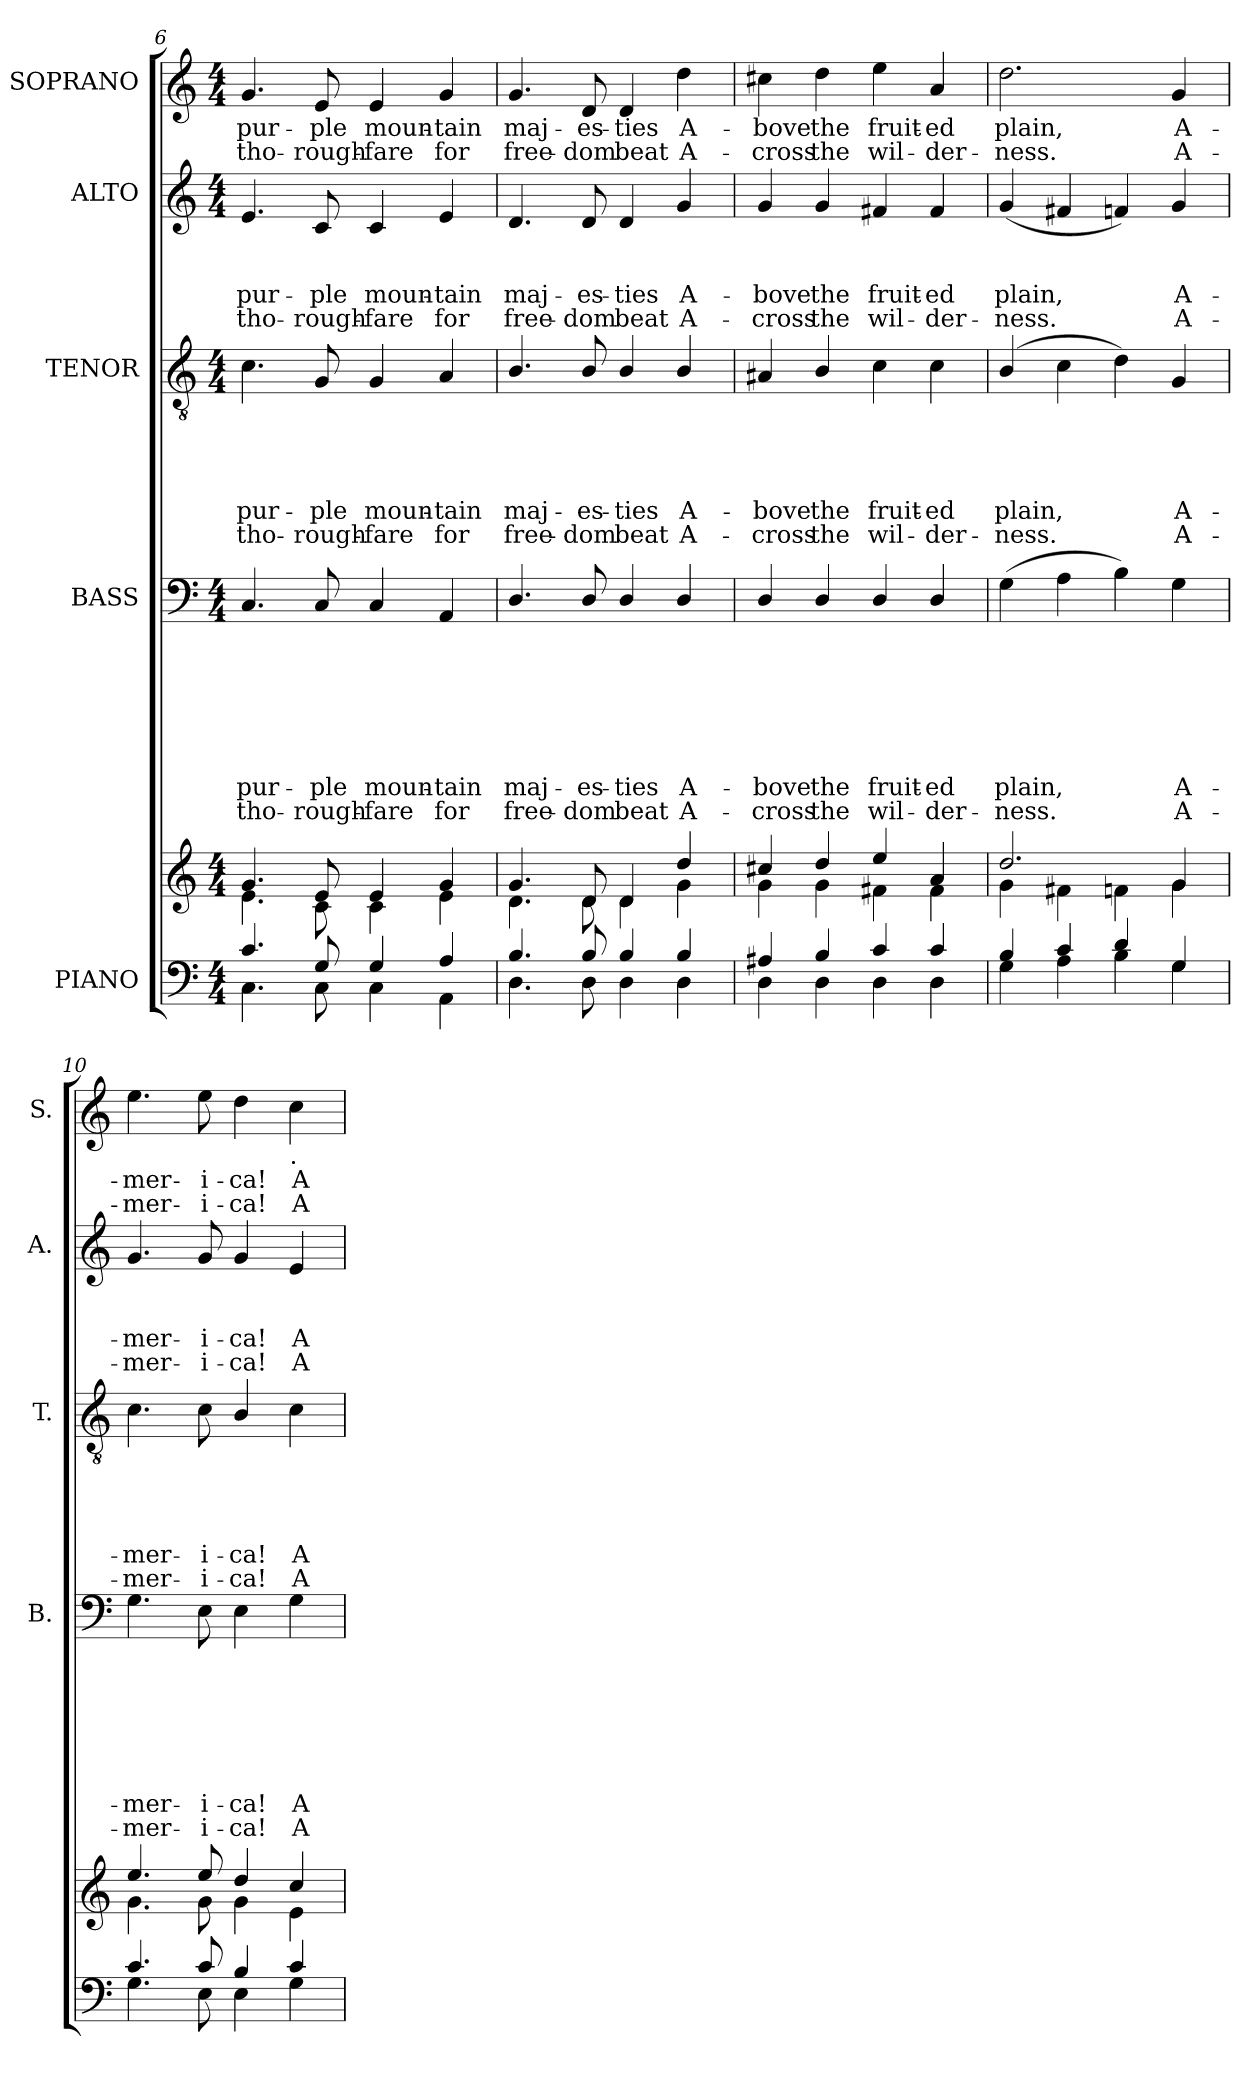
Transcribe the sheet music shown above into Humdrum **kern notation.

**kern	**kern	**kern	**text	**text	**text	**text	**text	**text	**text	**text	**kern	**text	**text	**text	**text	**text	**text	**kern	**text	**text	**text	**text	**kern	**text	**text
*part5	*part5	*part4	*part4	*part4	*part4	*part4	*part4	*part4	*part4	*part4	*part3	*part3	*part3	*part3	*part3	*part3	*part3	*part2	*part2	*part2	*part2	*part2	*part1	*part1	*part1
*staff6	*staff5	*staff4	*staff4	*staff4	*staff4	*staff4	*staff4	*staff4	*staff4	*staff4	*staff3	*staff3	*staff3	*staff3	*staff3	*staff3	*staff3	*staff2	*staff2	*staff2	*staff2	*staff2	*staff1	*staff1	*staff1
*I"PIANO	*	*I"BASS	*	*	*	*	*	*	*	*	*I"TENOR	*	*	*	*	*	*	*I"ALTO	*	*	*	*	*I"SOPRANO	*	*
*	*	*I'B.	*	*	*	*	*	*	*	*	*I'T.	*	*	*	*	*	*	*I'A.	*	*	*	*	*I'S.	*	*
*clefF4	*clefG2	*clefF4	*	*	*	*	*	*	*	*	*clefGv2	*	*	*	*	*	*	*clefG2	*	*	*	*	*clefG2	*	*
*k[]	*k[]	*k[]	*	*	*	*	*	*	*	*	*k[]	*	*	*	*	*	*	*k[]	*	*	*	*	*k[]	*	*
*C:	*C:	*C:	*	*	*	*	*	*	*	*	*C:	*	*	*	*	*	*	*C:	*	*	*	*	*C:	*	*
*M4/4	*M4/4	*M4/4	*	*	*	*	*	*	*	*	*M4/4	*	*	*	*	*	*	*M4/4	*	*	*	*	*M4/4	*	*
=6	=6	=6	=6	=6	=6	=6	=6	=6	=6	=6	=6	=6	=6	=6	=6	=6	=6	=6	=6	=6	=6	=6	=6	=6	=6
*^	*^	*	*	*	*	*	*	*	*	*	*	*	*	*	*	*	*	*	*	*	*	*	*	*	*
!	!	!	!	!	!	!	!	!	!	!	!LO:LY:b	!LO:LY:b	!	!	!	!	!	!LO:LY:b	!LO:LY:b	!	!	!	!LO:LY:b	!LO:LY:b	!	!LO:LY:b	!LO:LY:b
4.c/	4.C\	4.g/	4.e\	4.C/	.	.	.	.	.	.	pur-	tho-	4.c\	.	.	.	.	pur-	tho-	4.e/	.	.	pur-	tho-	4.g/	pur-	tho-
!	!	!	!	!	!	!	!	!	!	!	!LO:LY:b	!LO:LY:b	!	!	!	!	!	!LO:LY:b	!LO:LY:b	!	!	!	!LO:LY:b	!LO:LY:b	!	!LO:LY:b	!LO:LY:b
8G/	8C\	8e/	8c\	8C/	.	.	.	.	.	.	-ple	-rough-	8G/	.	.	.	.	-ple	-rough-	8c/	.	.	-ple	-rough-	8e/	-ple	-rough-
!	!	!	!	!	!	!	!	!	!	!	!LO:LY:b	!LO:LY:b	!	!	!	!	!	!LO:LY:b	!LO:LY:b	!	!	!	!LO:LY:b	!LO:LY:b	!	!LO:LY:b	!LO:LY:b
4G/	4C\	4e/	4c\	4C/	.	.	.	.	.	.	moun-	-fare	4G/	.	.	.	.	moun-	-fare	4c/	.	.	moun-	-fare	4e/	moun-	-fare
!	!	!	!	!	!	!	!	!	!	!	!LO:LY:b	!LO:LY:b	!	!	!	!	!	!LO:LY:b	!LO:LY:b	!	!	!	!LO:LY:b	!LO:LY:b	!	!LO:LY:b	!LO:LY:b
4A/	4AA\	4g/	4e\	4AA/	.	.	.	.	.	.	-tain	for	4A/	.	.	.	.	-tain	for	4e/	.	.	-tain	for	4g/	-tain	for
!!LO:PB:g=z
=7	=7	=7	=7	=7	=7	=7	=7	=7	=7	=7	=7	=7	=7	=7	=7	=7	=7	=7	=7	=7	=7	=7	=7	=7	=7	=7	=7
!	!	!	!	!	!	!	!	!	!	!	!LO:LY:b	!LO:LY:b	!	!	!	!	!	!LO:LY:b	!LO:LY:b	!	!	!	!LO:LY:b	!LO:LY:b	!	!LO:LY:b	!LO:LY:b
4.B/	4.D\	4.g/	4.d\	4.D/	.	.	.	.	.	.	maj-	free-	4.B/	.	.	.	.	maj-	free-	4.d/	.	.	maj-	free-	4.g/	maj-	free-
!	!	!	!	!	!	!	!	!	!	!	!LO:LY:b	!LO:LY:b	!	!	!	!	!	!LO:LY:b	!LO:LY:b	!	!	!	!LO:LY:b	!LO:LY:b	!	!LO:LY:b	!LO:LY:b
8B/	8D\	8d/	8d\	8D/	.	.	.	.	.	.	-es-	-dom	8B/	.	.	.	.	-es-	-dom	8d/	.	.	-es-	-dom	8d/	-es-	-dom
!	!	!	!	!	!	!	!	!	!	!	!LO:LY:b	!LO:LY:b	!	!	!	!	!	!LO:LY:b	!LO:LY:b	!	!	!	!LO:LY:b	!LO:LY:b	!	!LO:LY:b	!LO:LY:b
4B/	4D\	4d/	4d\	4D/	.	.	.	.	.	.	-ties	beat	4B/	.	.	.	.	-ties	beat	4d/	.	.	-ties	beat	4d/	-ties	beat
!	!	!	!	!	!	!	!	!	!	!	!LO:LY:b	!LO:LY:b	!	!	!	!	!	!LO:LY:b	!LO:LY:b	!	!	!	!LO:LY:b	!LO:LY:b	!	!LO:LY:b	!LO:LY:b
4B/	4D\	4dd/	4g\	4D/	.	.	.	.	.	.	A-	A-	4B/	.	.	.	.	A-	A-	4g/	.	.	A-	A-	4dd\	A-	A-
=8	=8	=8	=8	=8	=8	=8	=8	=8	=8	=8	=8	=8	=8	=8	=8	=8	=8	=8	=8	=8	=8	=8	=8	=8	=8	=8	=8
!	!	!	!	!	!	!	!	!	!	!	!LO:LY:b	!LO:LY:b	!	!	!	!	!	!LO:LY:b	!LO:LY:b	!	!	!	!LO:LY:b	!LO:LY:b	!	!LO:LY:b	!LO:LY:b
4A#X/	4D\	4cc#X/	4g\	4D/	.	.	.	.	.	.	-bove	-cross	4A#X/	.	.	.	.	-bove	-cross	4g/	.	.	-bove	-cross	4cc#X\	-bove	-cross
!	!	!	!	!	!	!	!	!	!	!	!LO:LY:b	!LO:LY:b	!	!	!	!	!	!LO:LY:b	!LO:LY:b	!	!	!	!LO:LY:b	!LO:LY:b	!	!LO:LY:b	!LO:LY:b
4B/	4D\	4dd/	4g\	4D/	.	.	.	.	.	.	the	the	4B/	.	.	.	.	the	the	4g/	.	.	the	the	4dd\	the	the
!	!	!	!	!	!	!	!	!	!	!	!LO:LY:b	!LO:LY:b	!	!	!	!	!	!LO:LY:b	!LO:LY:b	!	!	!	!LO:LY:b	!LO:LY:b	!	!LO:LY:b	!LO:LY:b
4c/	4D\	4ee/	4f#X\	4D/	.	.	.	.	.	.	fruit-	wil-	4c\	.	.	.	.	fruit-	wil-	4f#X/	.	.	fruit-	wil-	4ee\	fruit-	wil-
!	!	!	!	!	!	!	!	!	!	!	!LO:LY:b	!LO:LY:b	!	!	!	!	!	!LO:LY:b	!LO:LY:b	!	!	!	!LO:LY:b	!LO:LY:b	!	!LO:LY:b	!LO:LY:b
4c/	4D\	4a/	4f#\	4D/	.	.	.	.	.	.	-ed	-der-	4c\	.	.	.	.	-ed	-der-	4f#/	.	.	-ed	-der-	4a/	-ed	-der-
=9	=9	=9	=9	=9	=9	=9	=9	=9	=9	=9	=9	=9	=9	=9	=9	=9	=9	=9	=9	=9	=9	=9	=9	=9	=9	=9	=9
!	!	!	!	!	!	!	!	!	!	!	!LO:LY:b	!LO:LY:b	!	!	!	!	!	!LO:LY:b	!LO:LY:b	!	!	!	!LO:LY:b	!LO:LY:b	!	!LO:LY:b	!LO:LY:b
4B/	4G\	2.dd/	4g\	(>4G\	.	.	.	.	.	.	plain,	-ness.	(>4B/	.	.	.	.	plain,	-ness.	(<4g/	.	.	plain,	-ness.	2.dd\	plain,	-ness.
4c/	4A\	.	4f#X\	4A\	.	.	.	.	.	.	.	.	4c\	.	.	.	.	.	.	4f#X/	.	.	.	.	.	.	.
4d/	4B\	.	4fn\	4B\)	.	.	.	.	.	.	.	.	4d\)	.	.	.	.	.	.	4fn/)	.	.	.	.	.	.	.
!	!	!	!	!	!	!	!	!	!	!	!LO:LY:b	!LO:LY:b	!	!	!	!	!	!LO:LY:b	!LO:LY:b	!	!	!	!LO:LY:b	!LO:LY:b	!	!LO:LY:b	!LO:LY:b
4G/	4G\	4g/	4g\	4G\	.	.	.	.	.	.	A-	A-	4G/	.	.	.	.	A-	A-	4g/	.	.	A-	A-	4g/	A-	A-
=10	=10	=10	=10	=10	=10	=10	=10	=10	=10	=10	=10	=10	=10	=10	=10	=10	=10	=10	=10	=10	=10	=10	=10	=10	=10	=10	=10
!	!	!	!	!	!	!	!	!	!	!	!LO:LY:b	!LO:LY:b	!	!	!	!	!	!LO:LY:b	!LO:LY:b	!	!	!	!LO:LY:b	!LO:LY:b	!	!LO:LY:b	!LO:LY:b
4.c/	4.G\	4.ee/	4.g\	4.G\	.	.	.	.	.	.	-mer-	-mer-	4.c\	.	.	.	.	-mer-	-mer-	4.g/	.	.	-mer-	-mer-	4.ee\	-mer-	-mer-
!	!	!	!	!	!	!	!	!	!	!	!LO:LY:b	!LO:LY:b	!	!	!	!	!	!LO:LY:b	!LO:LY:b	!	!	!	!LO:LY:b	!LO:LY:b	!	!LO:LY:b	!LO:LY:b
8c/	8E\	8ee/	8g\	8E\	.	.	.	.	.	.	-i-	-i-	8c\	.	.	.	.	-i-	-i-	8g/	.	.	-i-	-i-	8ee\	-i-	-i-
!	!	!	!	!	!	!	!	!	!	!	!LO:LY:b	!LO:LY:b	!	!	!	!	!	!LO:LY:b	!LO:LY:b	!	!	!	!LO:LY:b	!LO:LY:b	!	!LO:LY:b	!LO:LY:b
4B/	4E\	4dd/	4g\	4E\	.	.	.	.	.	.	-ca!	-ca!	4B/	.	.	.	.	-ca!	-ca!	4g/	.	.	-ca!	-ca!	4dd\	-ca!	-ca!
!	!	!	!	!	!	!	!	!	!	!	!	!	!	!	!	!	!	!	!	!	!	!	!	!	!LO:TX:b:t=.	!	!
!	!	!	!	!	!	!	!	!	!	!	!LO:LY:b	!LO:LY:b	!	!	!	!	!	!LO:LY:b	!LO:LY:b	!	!	!	!LO:LY:b	!LO:LY:b	!	!LO:LY:b	!LO:LY:b
4c/	4G\	4cc/	4e\	4G\	.	.	.	.	.	.	A-	A-	4c\	.	.	.	.	A-	A-	4e/	.	.	A-	A-	4cc\	A-	A-
*v	*v	*	*	*	*	*	*	*	*	*	*	*	*	*	*	*	*	*	*	*	*	*	*	*	*	*	*
*	*v	*v	*	*	*	*	*	*	*	*	*	*	*	*	*	*	*	*	*	*	*	*	*	*	*	*
=	=	=	=	=	=	=	=	=	=	=	=	=	=	=	=	=	=	=	=	=	=	=	=	=	=
*-	*-	*-	*-	*-	*-	*-	*-	*-	*-	*-	*-	*-	*-	*-	*-	*-	*-	*-	*-	*-	*-	*-	*-	*-	*-
